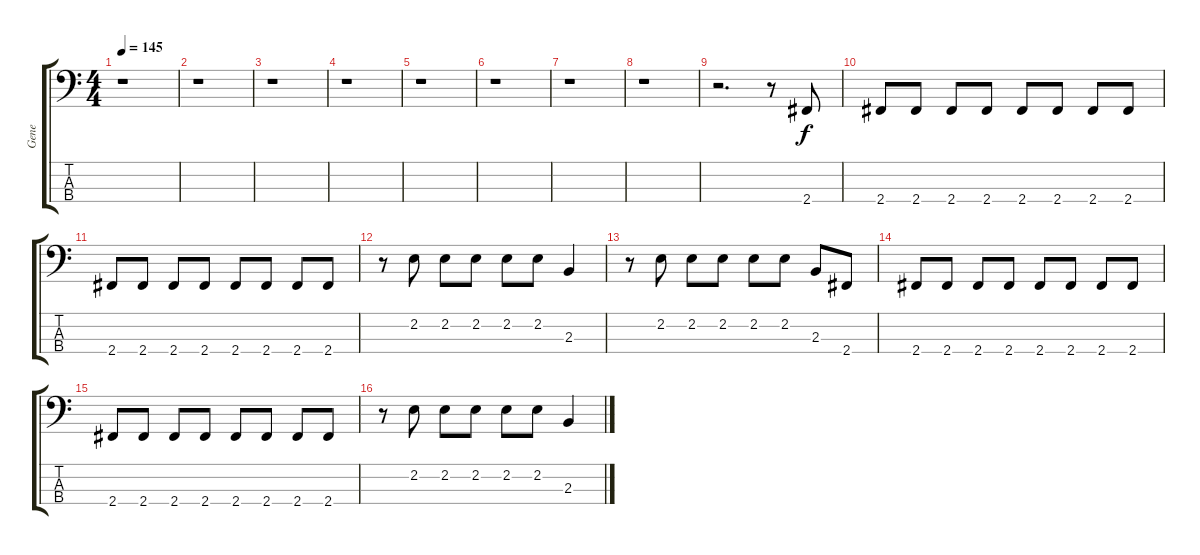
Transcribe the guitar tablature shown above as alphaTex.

\track ("Gene" "Gene") {instrument electricbasspick}
\staff {score tabs}
\tuning (G2 D2 A1 E1) {hide}
\ts (4 4)
\tempo 145
\clef f4
\ks c
r.1{dy f} |
r.1 |
r.1 |
r.1 |
r.1 |
r.1 |
r.1 |
r.1 |
r.2{d} r.8 2.4.8 |
2.4.8 2.4.8 2.4.8 2.4.8 2.4.8 2.4.8 2.4.8 2.4.8 |
2.4.8 2.4.8 2.4.8 2.4.8 2.4.8 2.4.8 2.4.8 2.4.8 |
r.8 2.2.8 2.2.8 2.2.8 2.2.8 2.2.8 2.3.4 |
r.8 2.2.8 2.2.8 2.2.8 2.2.8 2.2.8 2.3.8 2.4.8 |
2.4.8 2.4.8 2.4.8 2.4.8 2.4.8 2.4.8 2.4.8 2.4.8 |
2.4.8 2.4.8 2.4.8 2.4.8 2.4.8 2.4.8 2.4.8 2.4.8 |
r.8 2.2.8 2.2.8 2.2.8 2.2.8 2.2.8 2.3.4
